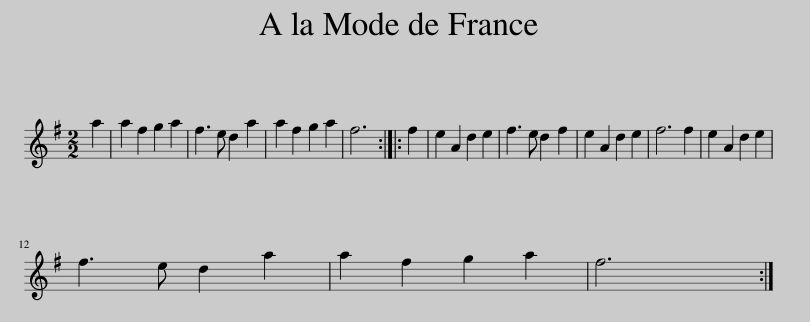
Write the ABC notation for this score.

X:1
L:1/8
M:2/2
I:linebreak $
K:G
V:1 treble
V:1
 a2 | a2 f2 g2 a2 | f3 e d2 a2 | a2 f2 g2 a2 | f6 :: %5
 f2 | e2 A2 d2 e2 | f3 e d2 f2 | e2 A2 d2 e2 | f6 f2 | %10
 e2 A2 d2 e2 |$ f3 e d2 a2 | a2 f2 g2 a2 | f6 :| %14
